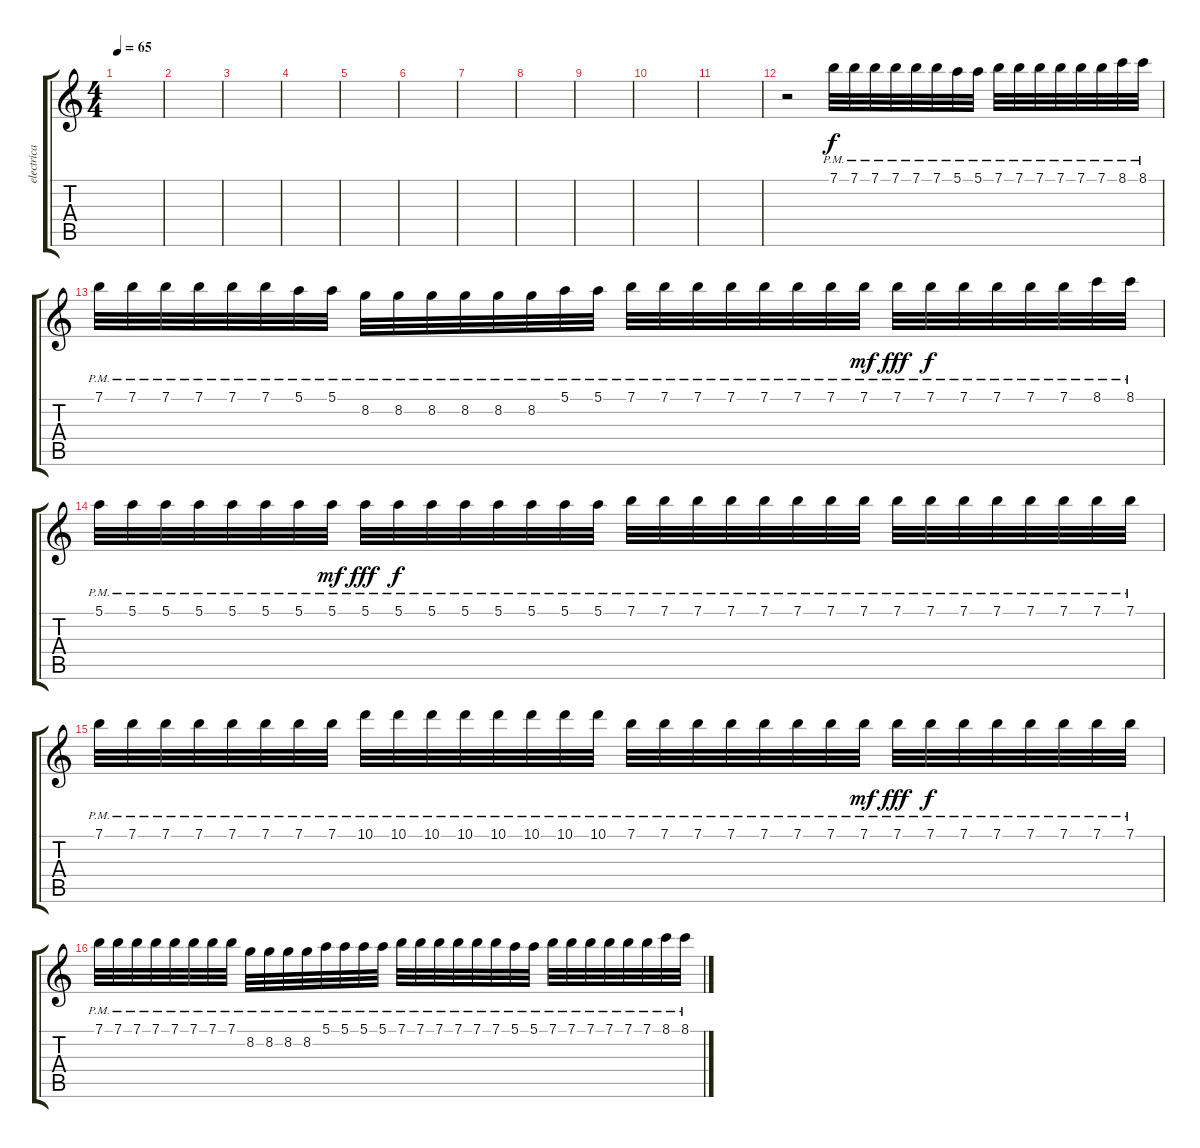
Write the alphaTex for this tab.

\track ("electrica" "electrica") {instrument distortionguitar}
\staff {score tabs}
\tuning (E4 B3 G3 D3 A2 E2) {hide}
\ts (4 4)
\tempo 65
\clef g2
\ks c
|
|
|
|
|
|
|
|
|
|
|
r.2 7.1{pm}.32 7.1{pm}.32 7.1{pm}.32 7.1{pm}.32 7.1{pm}.32 7.1{pm}.32 5.1{pm}.32 5.1{pm}.32 7.1{pm}.32 7.1{pm}.32 7.1{pm}.32 7.1{pm}.32 7.1{pm}.32 7.1{pm}.32 8.1{pm}.32 8.1{pm}.32 |
7.1{pm}.32 7.1{pm}.32 7.1{pm}.32 7.1{pm}.32 7.1{pm}.32 7.1{pm}.32 5.1{pm}.32 5.1{pm}.32 8.2{pm}.32 8.2{pm}.32 8.2{pm}.32 8.2{pm}.32 8.2{pm}.32 8.2{pm}.32 5.1{pm}.32 5.1{pm}.32 7.1{pm}.32 7.1{pm}.32 7.1{pm}.32 7.1{pm}.32 7.1{pm}.32 7.1{pm}.32 7.1{pm}.32 7.1{pm}.32{dy mf} 7.1{pm}.32{dy fff} 7.1{pm}.32{dy f} 7.1{pm}.32 7.1{pm}.32 7.1{pm}.32 7.1{pm}.32 8.1{pm}.32 8.1{pm}.32 |
5.1{pm}.32 5.1{pm}.32 5.1{pm}.32 5.1{pm}.32 5.1{pm}.32 5.1{pm}.32 5.1{pm}.32 5.1{pm}.32{dy mf} 5.1{pm}.32{dy fff} 5.1{pm}.32{dy f} 5.1{pm}.32 5.1{pm}.32 5.1{pm}.32 5.1{pm}.32 5.1{pm}.32 5.1{pm}.32 7.1{pm}.32 7.1{pm}.32 7.1{pm}.32 7.1{pm}.32 7.1{pm}.32 7.1{pm}.32 7.1{pm}.32 7.1{pm}.32 7.1{pm}.32 7.1{pm}.32 7.1{pm}.32 7.1{pm}.32 7.1{pm}.32 7.1{pm}.32 7.1{pm}.32 7.1{pm}.32 |
7.1{pm}.32 7.1{pm}.32 7.1{pm}.32 7.1{pm}.32 7.1{pm}.32 7.1{pm}.32 7.1{pm}.32 7.1{pm}.32 10.1{pm}.32 10.1{pm}.32 10.1{pm}.32 10.1{pm}.32 10.1{pm}.32 10.1{pm}.32 10.1{pm}.32 10.1{pm}.32 7.1{pm}.32 7.1{pm}.32 7.1{pm}.32 7.1{pm}.32 7.1{pm}.32 7.1{pm}.32 7.1{pm}.32 7.1{pm}.32{dy mf} 7.1{pm}.32{dy fff} 7.1{pm}.32{dy f} 7.1{pm}.32 7.1{pm}.32 7.1{pm}.32 7.1{pm}.32 7.1{pm}.32 7.1{pm}.32 |
7.1{pm}.32 7.1{pm}.32 7.1{pm}.32 7.1{pm}.32 7.1{pm}.32 7.1{pm}.32 7.1{pm}.32 7.1{pm}.32 8.2{pm}.32 8.2{pm}.32 8.2{pm}.32 8.2{pm}.32 5.1{pm}.32 5.1{pm}.32 5.1{pm}.32 5.1{pm}.32 7.1{pm}.32 7.1{pm}.32 7.1{pm}.32 7.1{pm}.32 7.1{pm}.32 7.1{pm}.32 5.1{pm}.32 5.1{pm}.32 7.1{pm}.32 7.1{pm}.32 7.1{pm}.32 7.1{pm}.32 7.1{pm}.32 7.1{pm}.32 8.1{pm}.32 8.1{pm}.32
